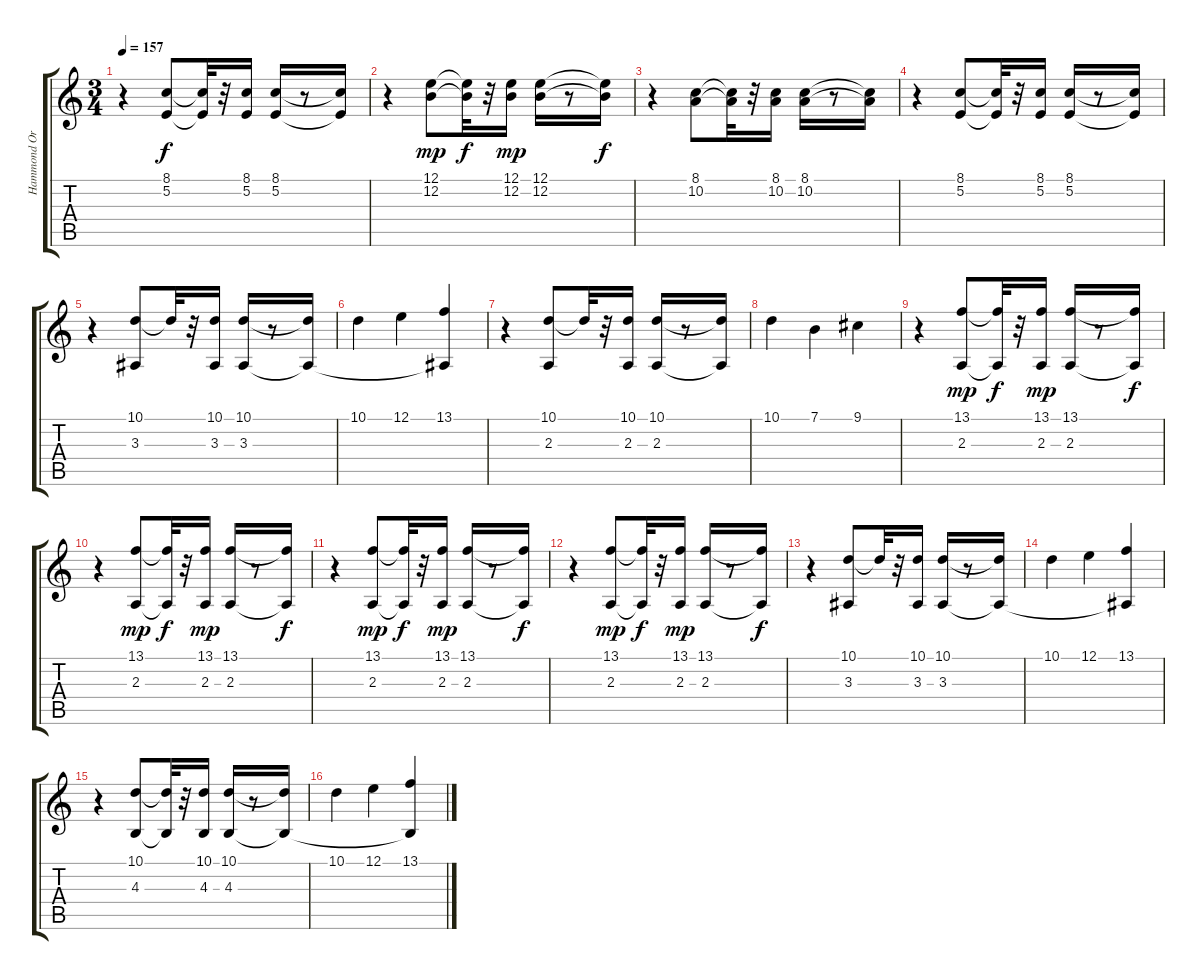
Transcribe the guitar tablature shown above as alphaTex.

\track ("Hammond Organ" "Hammond Or") {instrument drawbarorgan}
\staff {score tabs}
\tuning (E4 B3 G3 D3 A2 E2) {hide}
\ts (3 4)
\tempo 157
\clef g2
\ks c
r.4{dy f instrument drawbarorgan} (8.1 5.2).8 (8.1{t} 5.2{t}).32 r.32 (8.1 5.2).16 (8.1 5.2).16 r.8 (8.1{t} 5.2{t}).16 |
r.4 (12.1 12.2).8{dy mp} (12.1{t} 12.2{t}).32{dy f} r.32 (12.1 12.2).16{dy mp} (12.1 12.2).16 r.8 (12.1{t} 12.2{t}).16{dy f} |
r.4 (8.1 10.2).8 (8.1{t} 10.2{t}).32 r.32 (8.1 10.2).16 (8.1 10.2).16 r.8 (8.1{t} 10.2{t}).16 |
r.4 (8.1 5.2).8 (8.1{t} 5.2{t}).32 r.32 (8.1 5.2).16 (8.1 5.2).16 r.8 (8.1{t} 5.2{t}).16 |
r.4 (10.1 3.3).8 10.1{t}.32 r.32 (10.1 3.3).16 (10.1 3.3).16 r.8 (10.1{t} 3.3{t}).16 |
10.1.4 12.1.4 (13.1 3.3{t}).4 |
r.4 (10.1 2.3).8 10.1{t}.32 r.32 (10.1 2.3).16 (10.1 2.3).16 r.8 (10.1{t} 2.3{t}).16 |
10.1.4 7.1.4 9.1.4 |
r.4 (13.1 2.3).8{dy mp} (13.1{t} 2.3{t}).32{dy f} r.32 (13.1 2.3).16{dy mp} (13.1 2.3).16 r.8 (13.1{t} 2.3{t}).16{dy f} |
r.4 (13.1 2.3).8{dy mp} (13.1{t} 2.3{t}).32{dy f} r.32 (13.1 2.3).16{dy mp} (13.1 2.3).16 r.8 (13.1{t} 2.3{t}).16{dy f} |
r.4 (13.1 2.3).8{dy mp} (13.1{t} 2.3{t}).32{dy f} r.32 (13.1 2.3).16{dy mp} (13.1 2.3).16 r.8 (13.1{t} 2.3{t}).16{dy f} |
r.4 (13.1 2.3).8{dy mp} (13.1{t} 2.3{t}).32{dy f} r.32 (13.1 2.3).16{dy mp} (13.1 2.3).16 r.8 (13.1{t} 2.3{t}).16{dy f} |
r.4 (10.1 3.3).8 10.1{t}.32 r.32 (10.1 3.3).16 (10.1 3.3).16 r.8 (10.1{t} 3.3{t}).16 |
10.1.4 12.1.4 (13.1 3.3{t}).4 |
r.4 (10.1 4.3).8 (10.1{t} 4.3{t}).32 r.32 (10.1 4.3).16 (10.1 4.3).16 r.8 (10.1{t} 4.3{t}).16 |
10.1.4 12.1.4 (13.1 4.3{t}).4
